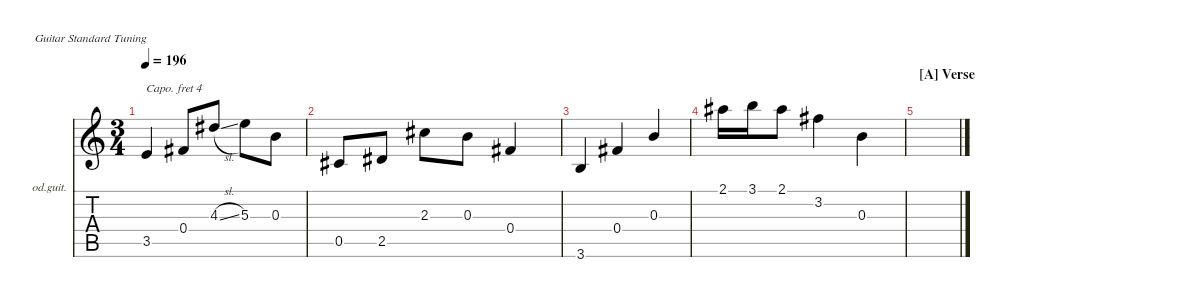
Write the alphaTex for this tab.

\hideDynamics
\bracketExtendMode nobrackets
\firstSystemTrackNameOrientation horizontal
\otherSystemsTrackNameOrientation horizontal
\track ("Overdriven Guitar" "od.guit.") {instrument overdrivenguitar}
\staff {score tabs}
\capo 4
\tuning (E4 B3 G3 D3 A2 E2)
\ts (3 4)
\tempo 196
\clef g2
\ks aminor
3.5.4{dy mf beam Up} 0.4{acc #}.8{beam Up} 4.3{sl acc #}.8{beam Up} 5.3.8{beam Down} 0.3.8{beam Down} |
0.5{acc #}.8{beam Up} 2.5{acc #}.8{beam Up} 2.3{acc #}.8{beam Down} 0.3.8{beam Down} 0.4{acc #}.4{beam Up} |
3.6.4{beam Up} 0.4{acc #}.4{beam Up} 0.3.4{beam Up} |
2.1{acc #}.16{beam Down} 3.1.16{beam Down} 2.1{acc #}.8{beam Down} 3.2{acc #}.4{beam Down} 0.3.4{beam Down} |
\section ("A" "Verse")
